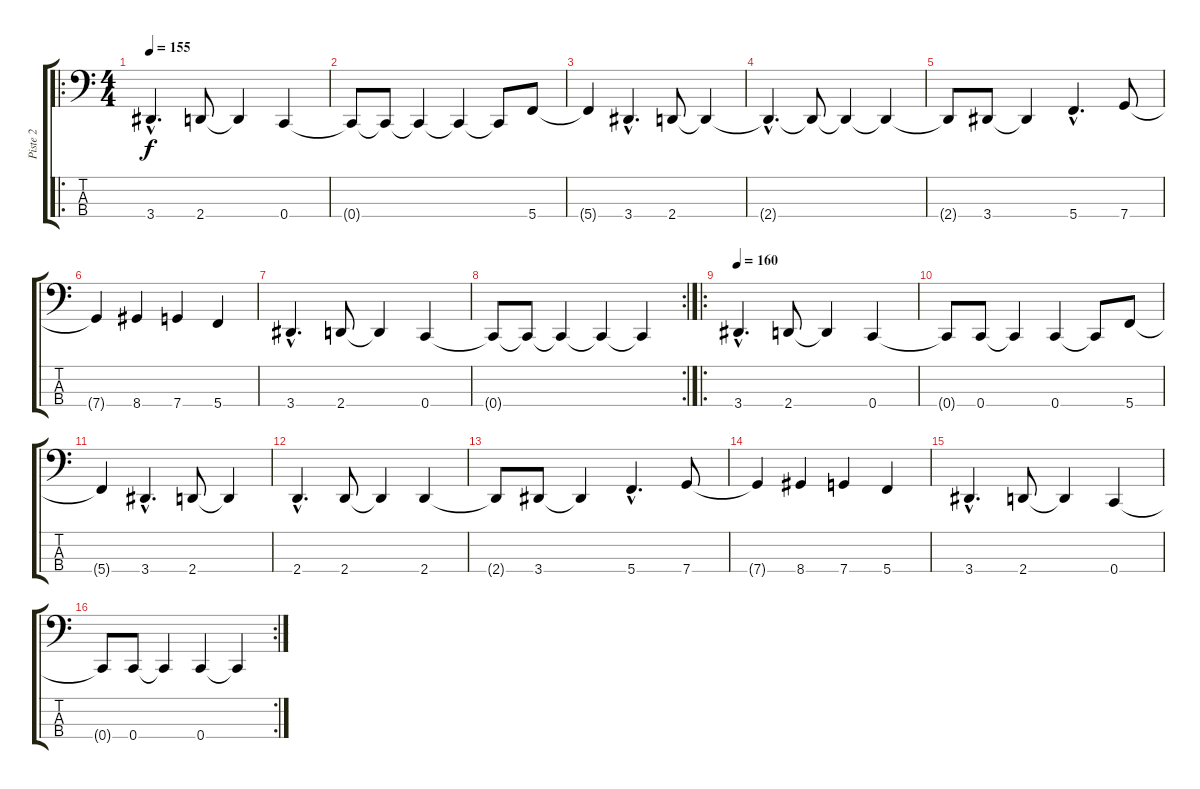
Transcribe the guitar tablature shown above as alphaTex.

\track ("Piste 2" "Piste 2") {instrument electricbasspick}
\staff {score tabs}
\tuning (F2 C2 G1 C1) {hide}
\ro
\ts (4 4)
\tempo 155
\clef f4
\ks c
3.4{hac}.4{d dy f volume 16 instrument electricbassfinger} 2.4.8 2.4{t}.4 0.4.4 |
0.4{t}.8 0.4{t}.8 0.4{t}.4 0.4{t}.4 0.4{t}.8 5.4.8 |
5.4{t}.4 3.4{hac}.4{d} 2.4.8 2.4{t}.4 |
2.4{hac t}.4{d} 2.4{t}.8 2.4{t}.4 2.4{t}.4 |
2.4{t}.8 3.4.8 3.4{t}.4 5.4{hac}.4{d} 7.4.8 |
7.4{t}.4 8.4.4 7.4.4 5.4.4 |
3.4{hac}.4{d} 2.4.8 2.4{t}.4 0.4.4 |
\rc 2
0.4{t}.8 0.4{t}.8 0.4{t}.4 0.4{t}.4 0.4{t}.4 |
\ro
\tempo 160
3.4{hac}.4{d volume 16 instrument electricbassfinger} 2.4.8 2.4{t}.4 0.4.4 |
0.4{t}.8 0.4.8 0.4{t}.4 0.4.4 0.4{t}.8 5.4.8 |
5.4{t}.4 3.4{hac}.4{d} 2.4.8 2.4{t}.4 |
2.4{hac}.4{d} 2.4.8 2.4{t}.4 2.4.4 |
2.4{t}.8 3.4.8 3.4{t}.4 5.4{hac}.4{d} 7.4.8 |
7.4{t}.4 8.4.4 7.4.4 5.4.4 |
3.4{hac}.4{d} 2.4.8 2.4{t}.4 0.4.4 |
\rc 2
0.4{t}.8 0.4.8 0.4{t}.4 0.4.4 0.4{t}.4
